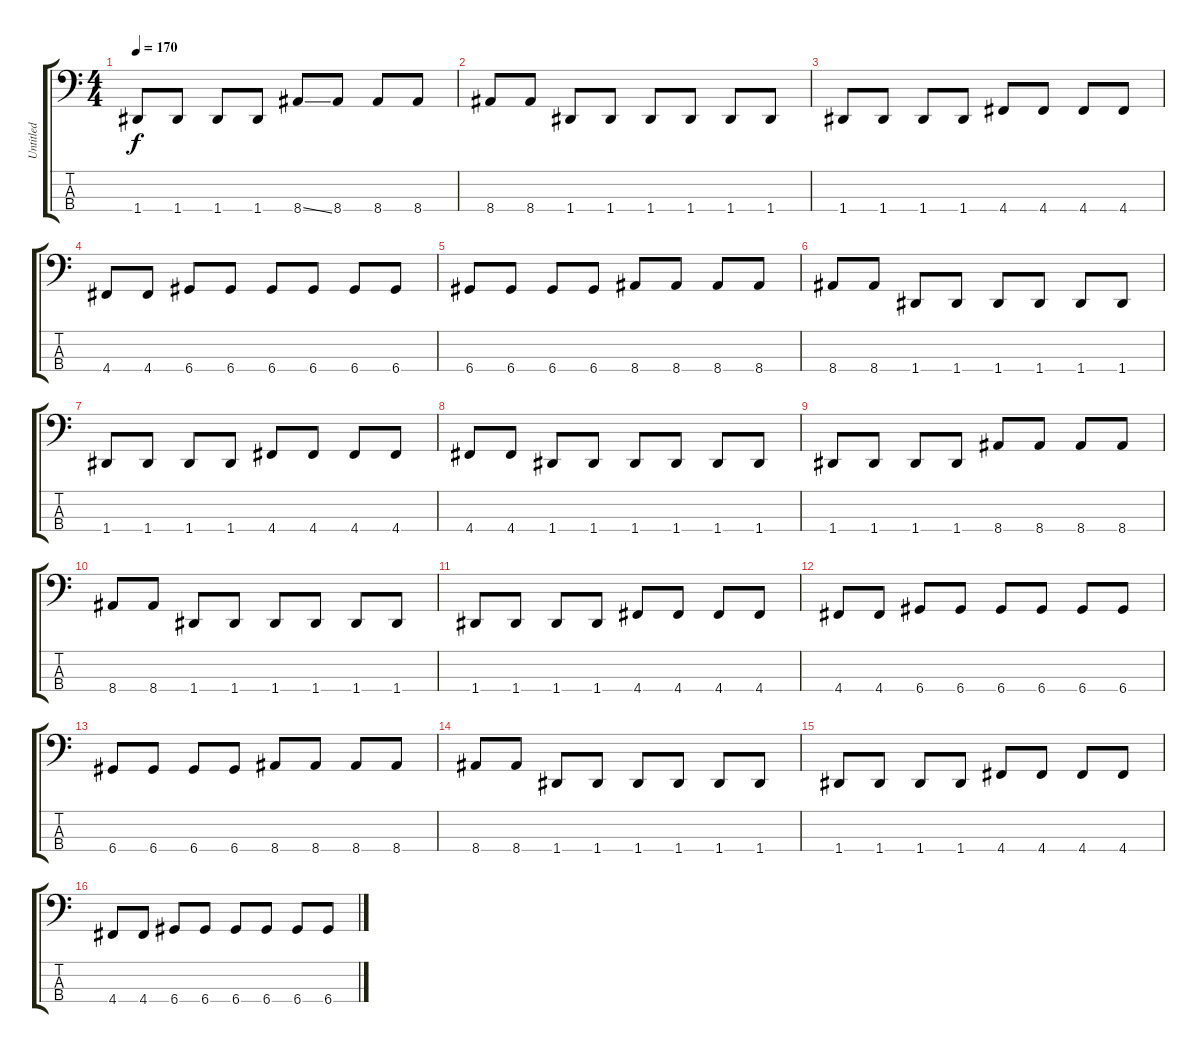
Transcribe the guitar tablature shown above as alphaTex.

\track ("Untitled" "Untitled") {instrument electricbasspick}
\staff {score tabs}
\tuning (G2 D2 A1 D1) {hide}
\ts (4 4)
\tempo 170
\clef f4
\ks c
1.4.8{dy f} 1.4.8 1.4.8 1.4.8 8.4{ss}.8 8.4.8 8.4.8 8.4.8 |
8.4.8 8.4.8 1.4.8 1.4.8 1.4.8 1.4.8 1.4.8 1.4.8 |
1.4.8 1.4.8 1.4.8 1.4.8 4.4.8 4.4.8 4.4.8 4.4.8 |
4.4.8 4.4.8 6.4.8 6.4.8 6.4.8 6.4.8 6.4.8 6.4.8 |
6.4.8 6.4.8 6.4.8 6.4.8 8.4.8 8.4.8 8.4.8 8.4.8 |
8.4.8 8.4.8 1.4.8 1.4.8 1.4.8 1.4.8 1.4.8 1.4.8 |
1.4.8 1.4.8 1.4.8 1.4.8 4.4.8 4.4.8 4.4.8 4.4.8 |
4.4.8 4.4.8 1.4.8 1.4.8 1.4.8 1.4.8 1.4.8 1.4.8 |
1.4.8 1.4.8 1.4.8 1.4.8 8.4.8 8.4.8 8.4.8 8.4.8 |
8.4.8 8.4.8 1.4.8 1.4.8 1.4.8 1.4.8 1.4.8 1.4.8 |
1.4.8 1.4.8 1.4.8 1.4.8 4.4.8 4.4.8 4.4.8 4.4.8 |
4.4.8 4.4.8 6.4.8 6.4.8 6.4.8 6.4.8 6.4.8 6.4.8 |
6.4.8 6.4.8 6.4.8 6.4.8 8.4.8 8.4.8 8.4.8 8.4.8 |
8.4.8 8.4.8 1.4.8 1.4.8 1.4.8 1.4.8 1.4.8 1.4.8 |
1.4.8 1.4.8 1.4.8 1.4.8 4.4.8 4.4.8 4.4.8 4.4.8 |
4.4.8 4.4.8 6.4.8 6.4.8 6.4.8 6.4.8 6.4.8 6.4.8
